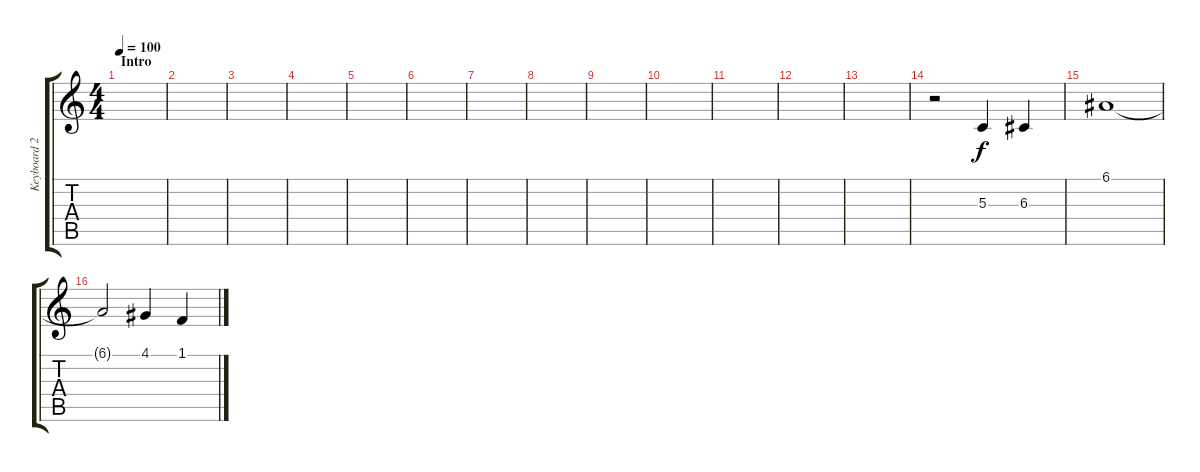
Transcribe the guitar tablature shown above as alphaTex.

\track ("Keyboard 2" "Keyboard 2") {instrument stringensemble1}
\staff {score tabs}
\tuning (E4 B3 G3 D3 A2 C2) {hide}
\ts (4 4)
\section ("" "Intro")
\tempo 100
\clef g2
\ks c
|
|
|
|
|
|
|
|
|
|
|
|
|
r.2 5.3.4 6.3.4 |
6.1.1 |
6.1{t}.2 4.1.4 1.1.4
